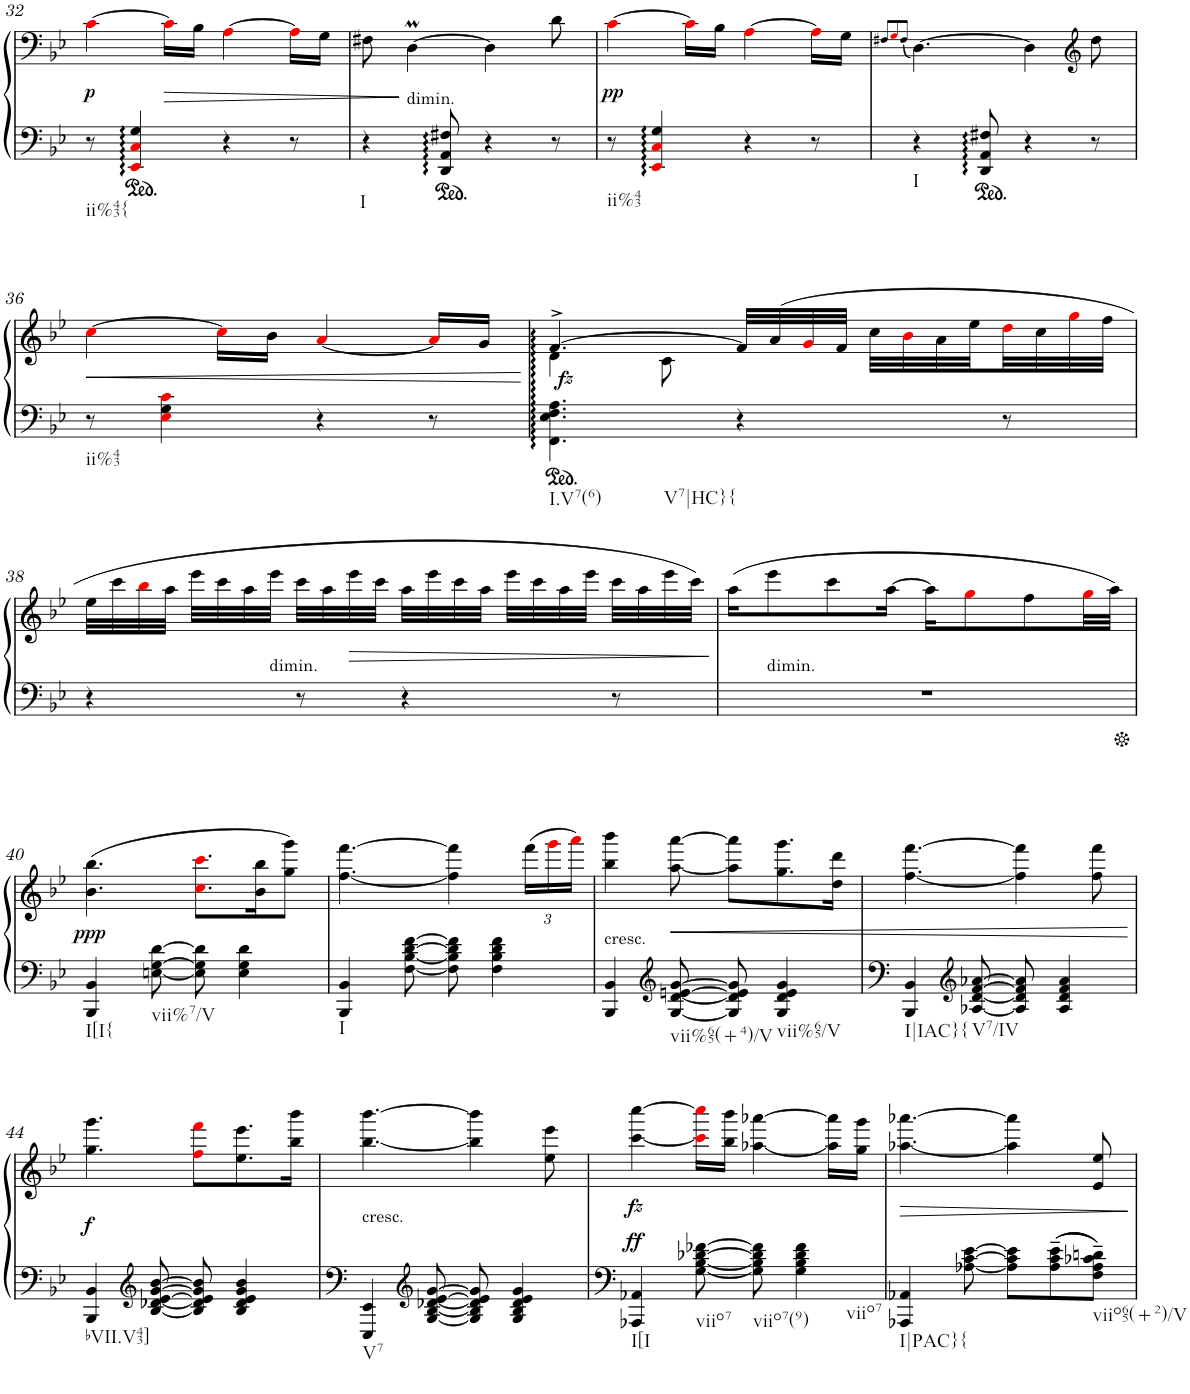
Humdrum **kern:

**kern	**kern	**dynam
*part1	*part1	*part1
*staff2	*staff1	*staff1/2
*I"Piano	*	*
*I'Pno.	*	*
!!LO:PB:g=z
*clefG2	*clefG2	*
*k[b-e-]	*k[b-e-]	*
*M6/8	*M6/8	*
=32	=32	=32
!LO:TX:b:t=ii%43{	!	!
!	!	!LO:DY:b
8r	[4ci\	p
4EE-i/ 4Ci/ 4G/	.	.
!	!	!LO:HP:b
.	16ci\LL]	>
.	16B-\JJ	.
4r	[4Ai\	.
8r	16Ai\LL]	.
.	16G\JJ	.
=33	=33	=33
!LO:TX:b:t=I	!	!
4r	8F#X\	.
!	!LO:TX:b:t=dimin.	!
.	[4Dm\	.
8DD/ 8AA/ 8F#X/	.	.
4r	4D\]	.
8r	8d\	.
=34	=34	=34
!LO:TX:b:t=ii%43	!	!
!	!	!LO:DY:b
8r	[4ci\	pp
4EE-i/ 4Ci/ 4G/	.	.
.	16ci\LL]	.
.	16B-\JJ	.
4r	[4Ai\	.
8r	16Ai\LL]	.
.	16G\JJ	.
=35	=35	=35
.	8qF#X/L	.
.	8qGi/	.
.	(8qF#/J	.
!LO:TX:b:t=I	!	!
4r	[4.D\)	.
8DD/ 8AA/ 8F#X/	.	.
4r	4D\]	.
*	*clefG2	*
8r	8dd\	.
!!LO:LB:g=z
=36	=36	=36
!LO:TX:b:t=ii%43	!	!
!	!	!LO:HP:b
8r	[4cci\	<
4E-i\ 4G\ 4ci\	.	.
.	16cci\LL]	.
.	16b-\JJ	.
4r	[4ai/	.
8r	16ai/LL]	.
.	16g/JJ	.
.	.	]
=37	=37	=37
*	*^	*
!LO:TX:b:t=I.V7(6)	!	!	!
!LO:TX:b:t=V7|HC}{	!	!	!
!	!	!	!LO:DY:b
4.FF\ 4.E-\ 4.F\ 4.A\	[4.f^/	4d\	fz
.	.	8c\	.
4r	32f/LLL]	4.ryy	.
.	(32a/	.	.
.	32gi/	.	.
.	32f/JJJ	.	.
.	32cc\LLL	.	.
.	32b-i\	.	.
.	32a\	.	.
.	32ee-\	.	.
8r	32ddi\	.	.
.	32cc\	.	.
.	32ggi\	.	.
.	32ff\JJJ	.	.
*	*v	*v	*
!!LO:LB:g=z
=38	=38	=38
4r	32ee-\LLL	.
.	32ccc\	.
.	32bb-i\	.
.	32aa\JJJ	.
.	32eee-\LLL	.
.	32ccc\	.
.	32aa\	.
!	!LO:TX:b:t=dimin.	!
.	32eee-\JJJ	.
8r	32ccc\LLL	.
.	32aa\	.
!	!	!LO:HP:b
.	32eee-\	>
.	32ccc\JJJ	.
4r	32aa\LLL	.
.	32eee-\	.
.	32ccc\	.
.	32aa\JJJ	.
.	32eee-\LLL	.
.	32ccc\	.
.	32aa\	.
.	32eee-\JJJ	.
8r	32ccc\LLL	.
.	32aa\	.
.	32eee-\	.
.	32ccc\JJJ)	.
.	.	[
=39	=39	=39
2.r	(16aa\KL	.
!	!LO:TX:b:t=dimin.	!
.	8eee-\	.
.	8ccc\	.
.	[16aa\Jk	.
.	16aa\KL]	.
.	8ggi\	.
.	8ff\	.
.	32ggi\LL	.
.	32aa\JJJ)	.
!!LO:LB:g=z
=40	=40	=40
!LO:TX:b:t=I[I{	!	!
!	!	!LO:DY:b
4BBB-/ 4BB-/	(4.b-\ 4.bb-\	ppp
!LO:TX:b:t=vii%7/V	!	!
[8En\ [8G\ [8d\	.	.
8E\] 8G\] 8d\]	8.cci\ 8.ccci\L	.
4E\ 4G\ 4d\	.	.
.	16b-\ 16bb-\K	.
.	8gg\ 8ggg\J)	.
=41	=41	=41
!LO:TX:b:t=I	!	!
4BBB-/ 4BB-/	[4.ff\ [4.fff\	.
[8F\ [8B-\ [8d\ [8f\	.	.
8F\] 8B-\] 8d\] 8f\]	4ff\] 4fff\]	.
4F\ 4B-\ 4d\ 4f\	.	.
*	*Xbrackettup	*
.	(24fff\LL	.
.	24gggi\	.
.	24aaai\JJ)	.
=42	=42	=42
!	!LO:TX:b:t=cresc.	!
4BBB-/ 4BB-/	4bb-\ 4bbb-\	.
*clefG2	*	*
!LO:TX:b:t=vii%65(+4)/V	!	!
!	!	!LO:HP:b
[8G/ [8d/ [8en/ [8g/	[8aa\ [8aaa\	<
8G/] 8d/] 8e/] 8g/]	8aa\] 8aaa\]L	.
!LO:TX:b:t=vii%65/V	!	!
4G/ 4d/ 4e/ 4g/	8.gg\ 8.ggg\	.
.	16dd\ 16ddd\Jk	.
=43	=43	=43
!LO:TX:b:t=I|IAC}{	!	!
4BBB-/ 4BB-/	[4.ff\ [4.fff\	.
*clefG2	*	*
!LO:TX:b:t=V7/IV	!	!
[8A-X/ [8d/ [8f/ [8a-X/	.	.
8A-/] 8d/] 8f/] 8a-/]	4ff\] 4fff\]	.
4A-/ 4d/ 4f/ 4a-/	.	.
.	8ff\ 8fff\	.
.	.	]
!!LO:LB:g=z
=44	=44	=44
!LO:TX:b:t=bVII.V43]	!	!
!	!	!LO:DY:b
4BBB-/ 4BB-/	4.gg\ 4.ggg\	f
*clefG2	*	*
[8B-/ [8d-X/ [8e-/ [8g/ [8b-/	.	.
8B-/] 8d-/] 8e-/] 8g/] 8b-/]	8ffi\ 8fffi\L	.
4B-/ 4d-/ 4e-/ 4g/ 4b-/	8.ee-\ 8.eee-\	.
.	16bb-\ 16bbb-\Jk	.
=45	=45	=45
!	!LO:TX:b:t=cresc.	!
!LO:TX:b:t=V7	!	!
4EEE-/ 4EE-/	[4.bb-\ [4.bbb-\	.
*clefG2	*	*
[8G/ [8B-/ [8d-X/ [8e-/ [8g/	.	.
8G/] 8B-/] 8d-/] 8e-/] 8g/]	4bb-\] 4bbb-\]	.
4G/ 4B-/ 4d-/ 4e-/ 4g/	.	.
.	8ee-\ 8eee-\	.
=46	=46	=46
!LO:TX:b:t=I[I	!	!
!	!	!LO:DY:a=2
!	!	!LO:DY:n=1:b
4AAA-X/ 4AA-X/	[4ccc\ [4cccc\	ff fz
!LO:TX:b:t=viio7	!	!
[8G\ [8B-\ [8d-X\ [8f-X\	16ccci\] 16cccci\]LL	.
.	16bb-\ 16bbb-\JJ	.
!LO:TX:b:t=viio7(9)	!	!
8G\] 8B-\] 8d-\] 8f-\]	[4aa-X\ [4aaa-X\	.
!LO:TX:b:t=viio7	!	!
4G\ 4B-\ 4d-\ 4f-\	.	.
.	16aa-\] 16aaa-\]LL	.
.	16gg\ 16ggg\JJ	.
=47	=47	=47
!LO:TX:b:t=I|PAC}{	!	!
4AAA-X/ 4AA-X/	[4.aa-X\ [4.aaa-X\	.
[8A-X\ [8c\ [8e-\	.	.
8A-\] 8c\] 8e-\]L	4aa-\] 4aaa-\]	.
8A-\~ 8c\~ 8e-\~	.	.
!LO:TX:b:t=viio65(+2)/V	!	!
8F\~ 8A-\~ 8c-X\~ 8dn\~J	8e-/ 8ee-/	.
.	.	[
=	=	=
*-	*-	*-
